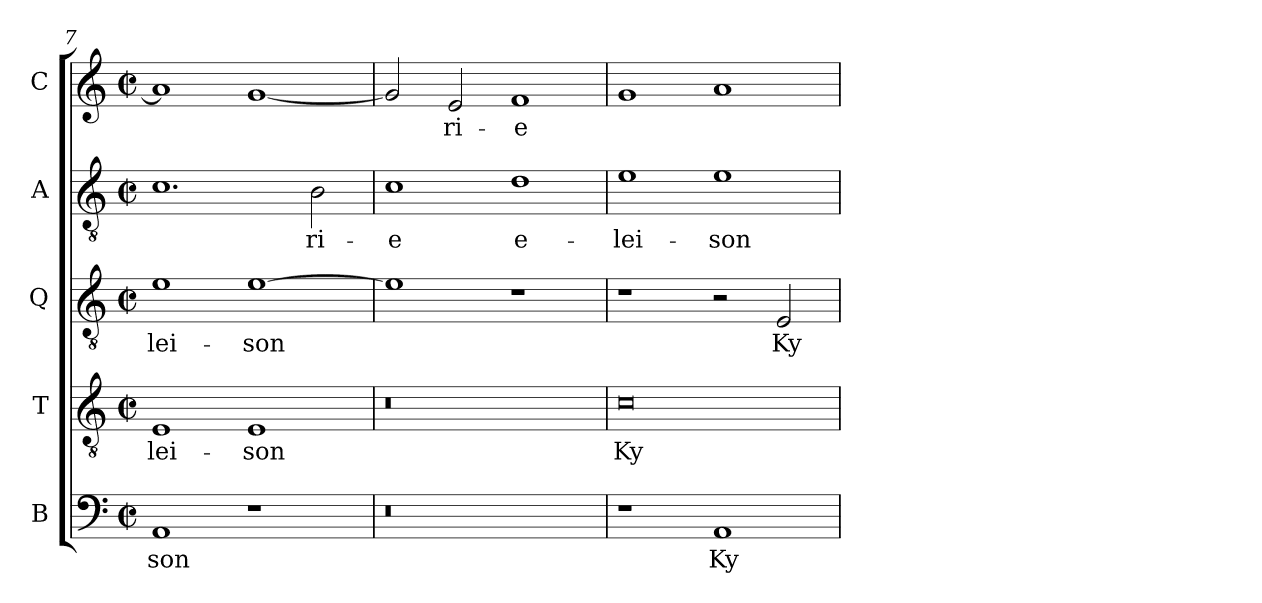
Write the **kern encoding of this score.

**kern	**text	**kern	**text	**kern	**text	**kern	**text	**kern	**text
*part5	*part5	*part4	*part4	*part3	*part3	*part2	*part2	*part1	*part1
*staff5	*staff5	*staff4	*staff4	*staff3	*staff3	*staff2	*staff2	*staff1	*staff1
*I"B	*	*I"T	*	*I"Q	*	*I"A	*	*I"C	*
*I'B	*	*I'T	*	*I'Q	*	*I'A	*	*I'C	*
!!LO:LB:g=z
*clefF4	*	*clefGv2	*	*clefGv2	*	*clefGv2	*	*clefG2	*
*M2/2	*	*M2/2	*	*M2/2	*	*M2/2	*	*M2/2	*
*met(c|)	*	*met(c|)	*	*met(c|)	*	*met(c|)	*	*met(c|)	*
=7	=7	=7	=7	=7	=7	=7	=7	=7	=7
!	!LO:LY:b:cj	!	!LO:LY:b:cj	!	!LO:LY:b:cj	!	!	!	!
1AA	-son	1E	-lei-	1e	-lei-	1.c	.	1a]	.
!	!	!	!LO:LY:b:cj	!	!LO:LY:b:cj	!	!	!	!
1r	.	1E	-son	[>1e	-son	.	.	[<1g	.
!	!	!	!	!	!	!	!LO:LY:b:cj	!	!
.	.	.	.	.	.	2B\	-ri-	.	.
=8	=8	=8	=8	=8	=8	=8	=8	=8	=8
!	!	!	!	!	!	!	!LO:LY:b:rj	!	!
0r	.	0r	.	1e]	.	1c	-e	2g/]	.
!	!	!	!	!	!	!	!	!	!LO:LY:b:cj
.	.	.	.	.	.	.	.	2e/	-ri-
!	!	!	!	!	!	!	!LO:LY:b:rj	!	!LO:LY:b:rj
.	.	.	.	1r	.	1d	e-	1f	-e
=9	=9	=9	=9	=9	=9	=9	=9	=9	=9
!	!	!	!LO:LY:b:cj	!	!	!	!LO:LY:b:cj	!	!
1r	.	0c	Ky-	1r	.	1e	-lei-	1g	.
!	!LO:LY:b:cj	!	!	!	!	!	!LO:LY:b:cj	!	!
1AA	Ky-	.	.	2r	.	1e	-son	1a	.
!	!	!	!	!	!LO:LY:b:cj	!	!	!	!
.	.	.	.	2E/	Ky-	.	.	.	.
=	=	=	=	=	=	=	=	=	=
*-	*-	*-	*-	*-	*-	*-	*-	*-	*-
